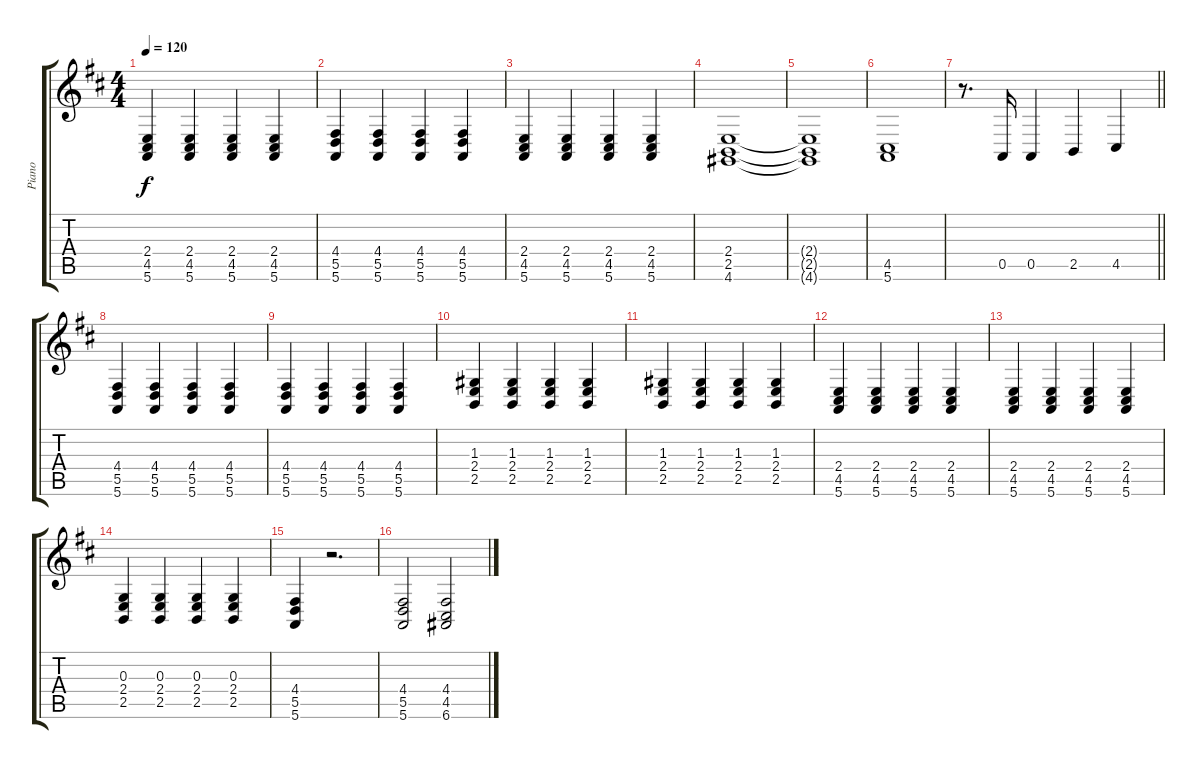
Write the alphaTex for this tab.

\track ("Piano" "Piano") {instrument brightacousticpiano}
\staff {score tabs}
\tuning (E4 B3 G3 D3 A2 E2) {hide}
\ts (4 4)
\tempo 120
\clef g2
\ks d
(2.4 4.5 5.6).4{dy f} (2.4 4.5 5.6).4 (2.4 4.5 5.6).4 (2.4 4.5 5.6).4 |
(4.4 5.5 5.6).4 (4.4 5.5 5.6).4 (4.4 5.5 5.6).4 (4.4 5.5 5.6).4 |
(2.4 4.5 5.6).4 (2.4 4.5 5.6).4 (2.4 4.5 5.6).4 (2.4 4.5 5.6).4 |
(2.4 2.5 4.6).1 |
(2.4{t} 2.5{t} 4.6{t}).1 |
(4.5 5.6).1 |
\barLineRight lightlight
r.8{d} 0.5.16 0.5.4 2.5.4 4.5.4 |
(4.4 5.5 5.6).4 (4.4 5.5 5.6).4 (4.4 5.5 5.6).4 (4.4 5.5 5.6).4 |
(4.4 5.5 5.6).4 (4.4 5.5 5.6).4 (4.4 5.5 5.6).4 (4.4 5.5 5.6).4 |
(1.3 2.4 2.5).4 (1.3 2.4 2.5).4 (1.3 2.4 2.5).4 (1.3 2.4 2.5).4 |
(1.3 2.4 2.5).4 (1.3 2.4 2.5).4 (1.3 2.4 2.5).4 (1.3 2.4 2.5).4 |
(2.4 4.5 5.6).4 (2.4 4.5 5.6).4 (2.4 4.5 5.6).4 (2.4 4.5 5.6).4 |
(2.4 4.5 5.6).4 (2.4 4.5 5.6).4 (2.4 4.5 5.6).4 (2.4 4.5 5.6).4 |
(0.3 2.4 2.5).4 (0.3 2.4 2.5).4 (0.3 2.4 2.5).4 (0.3 2.4 2.5).4 |
(4.4 5.5 5.6).4 r.2{d} |
(4.4 5.5 5.6).2 (4.4 4.5 6.6).2
